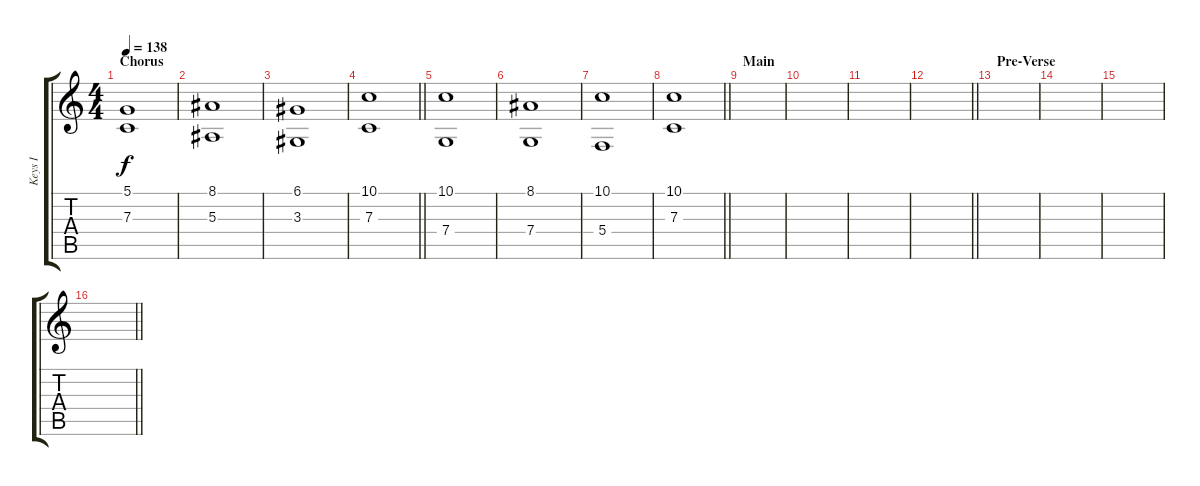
\track ("Keys I" "Keys I") {instrument pad4choir}
\staff {score tabs}
\tuning (D4 A3 F3 C3 G2 C2) {hide}
\ts (4 4)
\section ("" "Chorus")
\tempo 138
\clef g2
\ks c
(5.1 7.3).1{dy f volume 10} |
(8.1 5.3).1 |
(6.1 3.3).1 |
\barLineRight lightlight
(10.1 7.3).1 |
\section ("" "")
(10.1 7.4).1 |
(8.1 7.4).1 |
(10.1 5.4).1 |
\barLineRight lightlight
(10.1 7.3).1 |
\section ("" "Main")
|
|
|
\barLineRight lightlight
|
\section ("" "Pre-Verse")
|
|
|
\barLineRight lightlight
